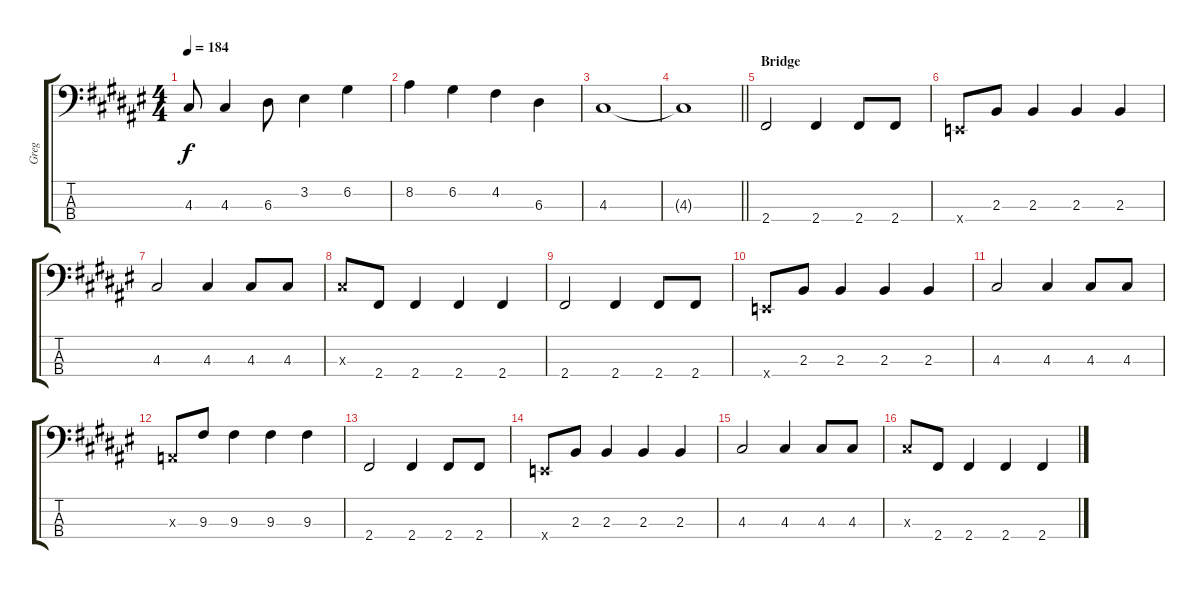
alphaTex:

\track ("Greg" "Greg") {instrument electricbasspick}
\staff {score tabs}
\tuning (G2 D2 A1 E1) {hide}
\ts (4 4)
\tempo 184
\clef f4
\ks f#
4.3.8{dy f} 4.3.4 6.3.8 3.2.4 6.2.4 |
8.2.4 6.2.4 4.2.4 6.3.4 |
4.3.1 |
\barLineRight lightlight
4.3{t}.1 |
\section ("" "Bridge")
2.4.2 2.4.4 2.4.8 2.4.8 |
0.4{x}.8 2.3.8 2.3.4 2.3.4 2.3.4 |
4.3.2 4.3.4 4.3.8 4.3.8 |
4.3{x}.8 2.4.8 2.4.4 2.4.4 2.4.4 |
2.4.2 2.4.4 2.4.8 2.4.8 |
0.4{x}.8 2.3.8 2.3.4 2.3.4 2.3.4 |
4.3.2 4.3.4 4.3.8 4.3.8 |
0.3{x}.8 9.3.8 9.3.4 9.3.4 9.3.4 |
2.4.2 2.4.4 2.4.8 2.4.8 |
0.4{x}.8 2.3.8 2.3.4 2.3.4 2.3.4 |
4.3.2 4.3.4 4.3.8 4.3.8 |
4.3{x}.8 2.4.8 2.4.4 2.4.4 2.4.4
